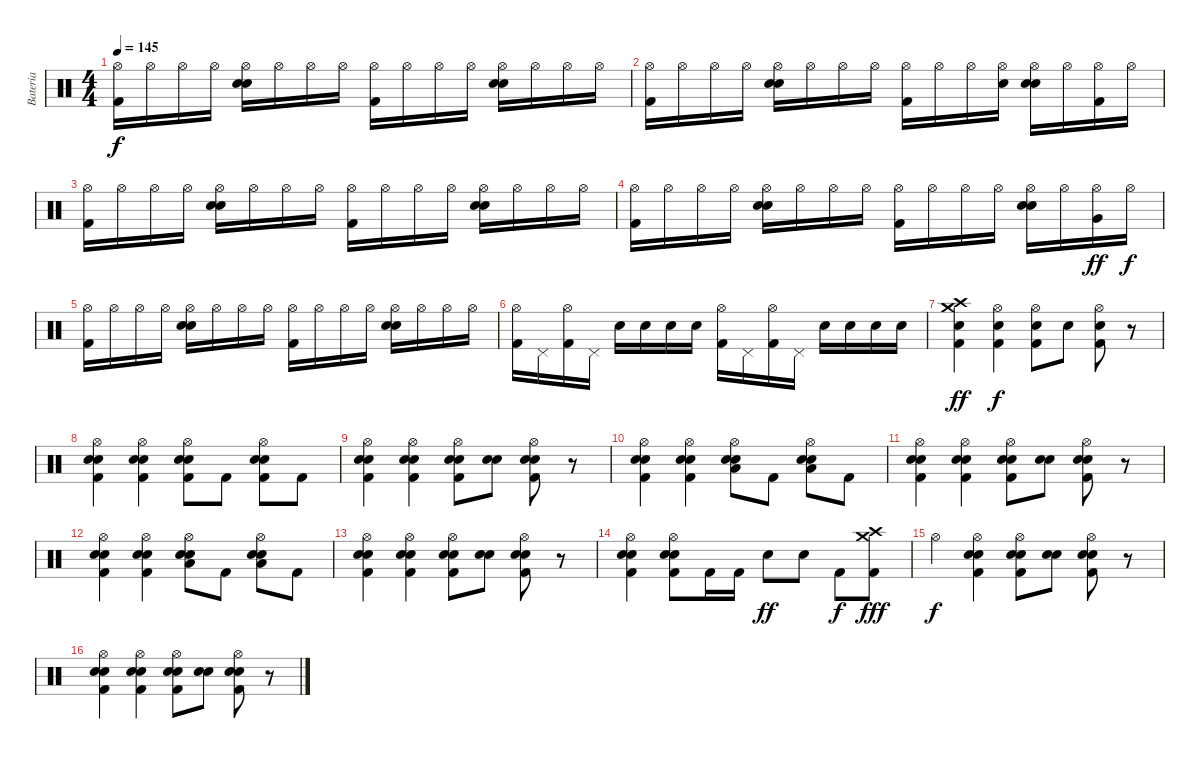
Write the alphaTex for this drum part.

\track ("Bateria" "Bateria") {instrument percussion}
\staff {score}
\articulation defaults
\ts (4 4)
\tempo 145
\clef neutral
\ks c
("Hi-Hat (open)" "Kick (hit) 2").16{dy f} "Hi-Hat (open)".16 "Hi-Hat (open)".16 "Hi-Hat (open)".16 ("Hi-Hat (open)" "Snare (hit) 2" "Electric Snare (hit)").16 "Hi-Hat (open)".16 "Hi-Hat (open)".16 "Hi-Hat (open)".16 ("Hi-Hat (open)" "Kick (hit) 2").16 "Hi-Hat (open)".16 "Hi-Hat (open)".16 "Hi-Hat (open)".16 ("Hi-Hat (open)" "Snare (hit) 2" "Electric Snare (hit)").16 "Hi-Hat (open)".16 "Hi-Hat (open)".16 "Hi-Hat (open)".16 |
("Hi-Hat (open)" "Kick (hit) 2").16 "Hi-Hat (open)".16 "Hi-Hat (open)".16 "Hi-Hat (open)".16 ("Hi-Hat (open)" "Snare (hit) 2" "Electric Snare (hit)").16 "Hi-Hat (open)".16 "Hi-Hat (open)".16 "Hi-Hat (open)".16 ("Hi-Hat (open)" "Kick (hit) 2").16 "Hi-Hat (open)".16 "Hi-Hat (open)".16 ("Hi-Hat (open)" "Electric Snare (hit)").16 ("Hi-Hat (open)" "Snare (hit) 2" "Electric Snare (hit)").16 "Hi-Hat (open)".16 ("Hi-Hat (open)" "Kick (hit) 2").16 "Hi-Hat (open)".16 |
("Hi-Hat (open)" "Kick (hit) 2").16 "Hi-Hat (open)".16 "Hi-Hat (open)".16 "Hi-Hat (open)".16 ("Hi-Hat (open)" "Snare (hit) 2" "Electric Snare (hit)").16 "Hi-Hat (open)".16 "Hi-Hat (open)".16 "Hi-Hat (open)".16 ("Hi-Hat (open)" "Kick (hit) 2").16 "Hi-Hat (open)".16 "Hi-Hat (open)".16 "Hi-Hat (open)".16 ("Hi-Hat (open)" "Snare (hit) 2" "Electric Snare (hit)").16 "Hi-Hat (open)".16 "Hi-Hat (open)".16 "Hi-Hat (open)".16 |
("Hi-Hat (open)" "Kick (hit) 2").16 "Hi-Hat (open)".16 "Hi-Hat (open)".16 "Hi-Hat (open)".16 ("Hi-Hat (open)" "Snare (hit) 2" "Electric Snare (hit)").16 "Hi-Hat (open)".16 "Hi-Hat (open)".16 "Hi-Hat (open)".16 ("Hi-Hat (open)" "Kick (hit) 2").16 "Hi-Hat (open)".16 "Hi-Hat (open)".16 "Hi-Hat (open)".16 ("Hi-Hat (open)" "Snare (hit) 2" "Electric Snare (hit)").16 "Hi-Hat (open)".16 ("Hi-Hat (open)" "Very Low Tom (hit)").16{dy ff} "Hi-Hat (open)".16{dy f} |
("Hi-Hat (open)" "Kick (hit) 2").16 "Hi-Hat (open)".16 "Hi-Hat (open)".16 "Hi-Hat (open)".16 ("Hi-Hat (open)" "Snare (hit) 2" "Electric Snare (hit)").16 "Hi-Hat (open)".16 "Hi-Hat (open)".16 "Hi-Hat (open)".16 ("Hi-Hat (open)" "Kick (hit) 2").16 "Hi-Hat (open)".16 "Hi-Hat (open)".16 "Hi-Hat (open)".16 ("Hi-Hat (open)" "Snare (hit) 2" "Electric Snare (hit)").16 "Hi-Hat (open)".16 "Hi-Hat (open)".16 "Hi-Hat (open)".16 |
("Hi-Hat (open)" "Kick (hit) 2").16 "Pedal Hi-Hat (hit)".16 ("Hi-Hat (open)" "Kick (hit) 2").16 "Pedal Hi-Hat (hit)".16 "Snare (hit) 2".16 "Snare (hit) 2".16 "Snare (hit) 2".16 "Snare (hit) 2".16 ("Hi-Hat (open)" "Kick (hit) 2").16 "Pedal Hi-Hat (hit)".16 ("Hi-Hat (open)" "Kick (hit) 2").16 "Pedal Hi-Hat (hit)".16 "Snare (hit) 2".16 "Snare (hit) 2".16 "Snare (hit) 2".16 "Snare (hit) 2".16 |
("Crash high (hit)" "Crash medium (hit)" "Snare (hit) 2" "Kick (hit) 2").4{dy ff} ("Hi-Hat (open)" "Snare (hit) 2" "Kick (hit) 2").4{dy f} ("Hi-Hat (open)" "Snare (hit) 2" "Kick (hit) 2").8 "Snare (hit) 2".8 ("Hi-Hat (open)" "Snare (hit) 2" "Kick (hit) 2").8 r.8 |
("Hi-Hat (open)" "Snare (hit) 2" "Electric Snare (hit)" "Kick (hit) 2").4 ("Hi-Hat (open)" "Snare (hit) 2" "Electric Snare (hit)" "Kick (hit) 2").4 ("Hi-Hat (open)" "Snare (hit) 2" "Electric Snare (hit)" "Kick (hit) 2").8 "Kick (hit) 2".8 ("Hi-Hat (open)" "Snare (hit) 2" "Electric Snare (hit)" "Kick (hit) 2").8 "Kick (hit) 2".8 |
("Hi-Hat (open)" "Snare (hit) 2" "Electric Snare (hit)" "Kick (hit) 2").4 ("Hi-Hat (open)" "Snare (hit) 2" "Electric Snare (hit)" "Kick (hit) 2").4 ("Hi-Hat (open)" "Snare (hit) 2" "Electric Snare (hit)" "Kick (hit) 2").8 ("Snare (hit) 2" "Electric Snare (hit)").8 ("Hi-Hat (open)" "Snare (hit) 2" "Electric Snare (hit)" "Kick (hit) 2").8 r.8 |
("Hi-Hat (open)" "Snare (hit) 2" "Electric Snare (hit)" "Kick (hit) 2").4 ("Hi-Hat (open)" "Snare (hit) 2" "Electric Snare (hit)" "Kick (hit) 2").4 ("Hi-Hat (open)" "Snare (hit) 2" "Electric Snare (hit)" "Low Floor Tom (hit)").8 "Kick (hit) 2".8 ("Hi-Hat (open)" "Snare (hit) 2" "Electric Snare (hit)" "Low Floor Tom (hit)").8 "Kick (hit) 2".8 |
("Hi-Hat (open)" "Snare (hit) 2" "Electric Snare (hit)" "Kick (hit) 2").4 ("Hi-Hat (open)" "Snare (hit) 2" "Electric Snare (hit)" "Kick (hit) 2").4 ("Hi-Hat (open)" "Snare (hit) 2" "Electric Snare (hit)" "Kick (hit) 2").8 ("Snare (hit) 2" "Electric Snare (hit)").8 ("Hi-Hat (open)" "Snare (hit) 2" "Electric Snare (hit)" "Kick (hit) 2").8 r.8 |
("Hi-Hat (open)" "Snare (hit) 2" "Electric Snare (hit)" "Kick (hit) 2").4 ("Hi-Hat (open)" "Snare (hit) 2" "Electric Snare (hit)" "Kick (hit) 2").4 ("Hi-Hat (open)" "Snare (hit) 2" "Electric Snare (hit)" "Low Floor Tom (hit)").8 "Kick (hit) 2".8 ("Hi-Hat (open)" "Snare (hit) 2" "Electric Snare (hit)" "Low Floor Tom (hit)").8 "Kick (hit) 2".8 |
("Hi-Hat (open)" "Snare (hit) 2" "Electric Snare (hit)" "Kick (hit) 2").4 ("Hi-Hat (open)" "Snare (hit) 2" "Electric Snare (hit)" "Kick (hit) 2").4 ("Hi-Hat (open)" "Snare (hit) 2" "Electric Snare (hit)" "Kick (hit) 2").8 ("Snare (hit) 2" "Electric Snare (hit)").8 ("Hi-Hat (open)" "Snare (hit) 2" "Electric Snare (hit)" "Kick (hit) 2").8 r.8 |
("Hi-Hat (open)" "Snare (hit) 2" "Electric Snare (hit)" "Kick (hit) 2").4 ("Hi-Hat (open)" "Snare (hit) 2" "Electric Snare (hit)" "Kick (hit) 2").8 "Kick (hit) 2".16 "Kick (hit) 2".16 "Snare (hit) 2".8{dy ff} "Snare (hit) 2".8 "Kick (hit) 2".8{dy f} ("Crash medium (hit)" "Crash high (hit)" "Kick (hit) 2").8{dy fff} |
"Hi-Hat (open)".4{dy f} ("Hi-Hat (open)" "Snare (hit) 2" "Electric Snare (hit)" "Kick (hit) 2").4 ("Hi-Hat (open)" "Snare (hit) 2" "Electric Snare (hit)" "Kick (hit) 2").8 ("Snare (hit) 2" "Electric Snare (hit)").8 ("Hi-Hat (open)" "Snare (hit) 2" "Electric Snare (hit)" "Kick (hit) 2").8 r.8 |
("Hi-Hat (open)" "Snare (hit) 2" "Electric Snare (hit)" "Kick (hit) 2").4 ("Hi-Hat (open)" "Snare (hit) 2" "Electric Snare (hit)" "Kick (hit) 2").4 ("Hi-Hat (open)" "Snare (hit) 2" "Electric Snare (hit)" "Kick (hit) 2").8 ("Snare (hit) 2" "Electric Snare (hit)").8 ("Hi-Hat (open)" "Snare (hit) 2" "Electric Snare (hit)" "Kick (hit) 2").8 r.8
